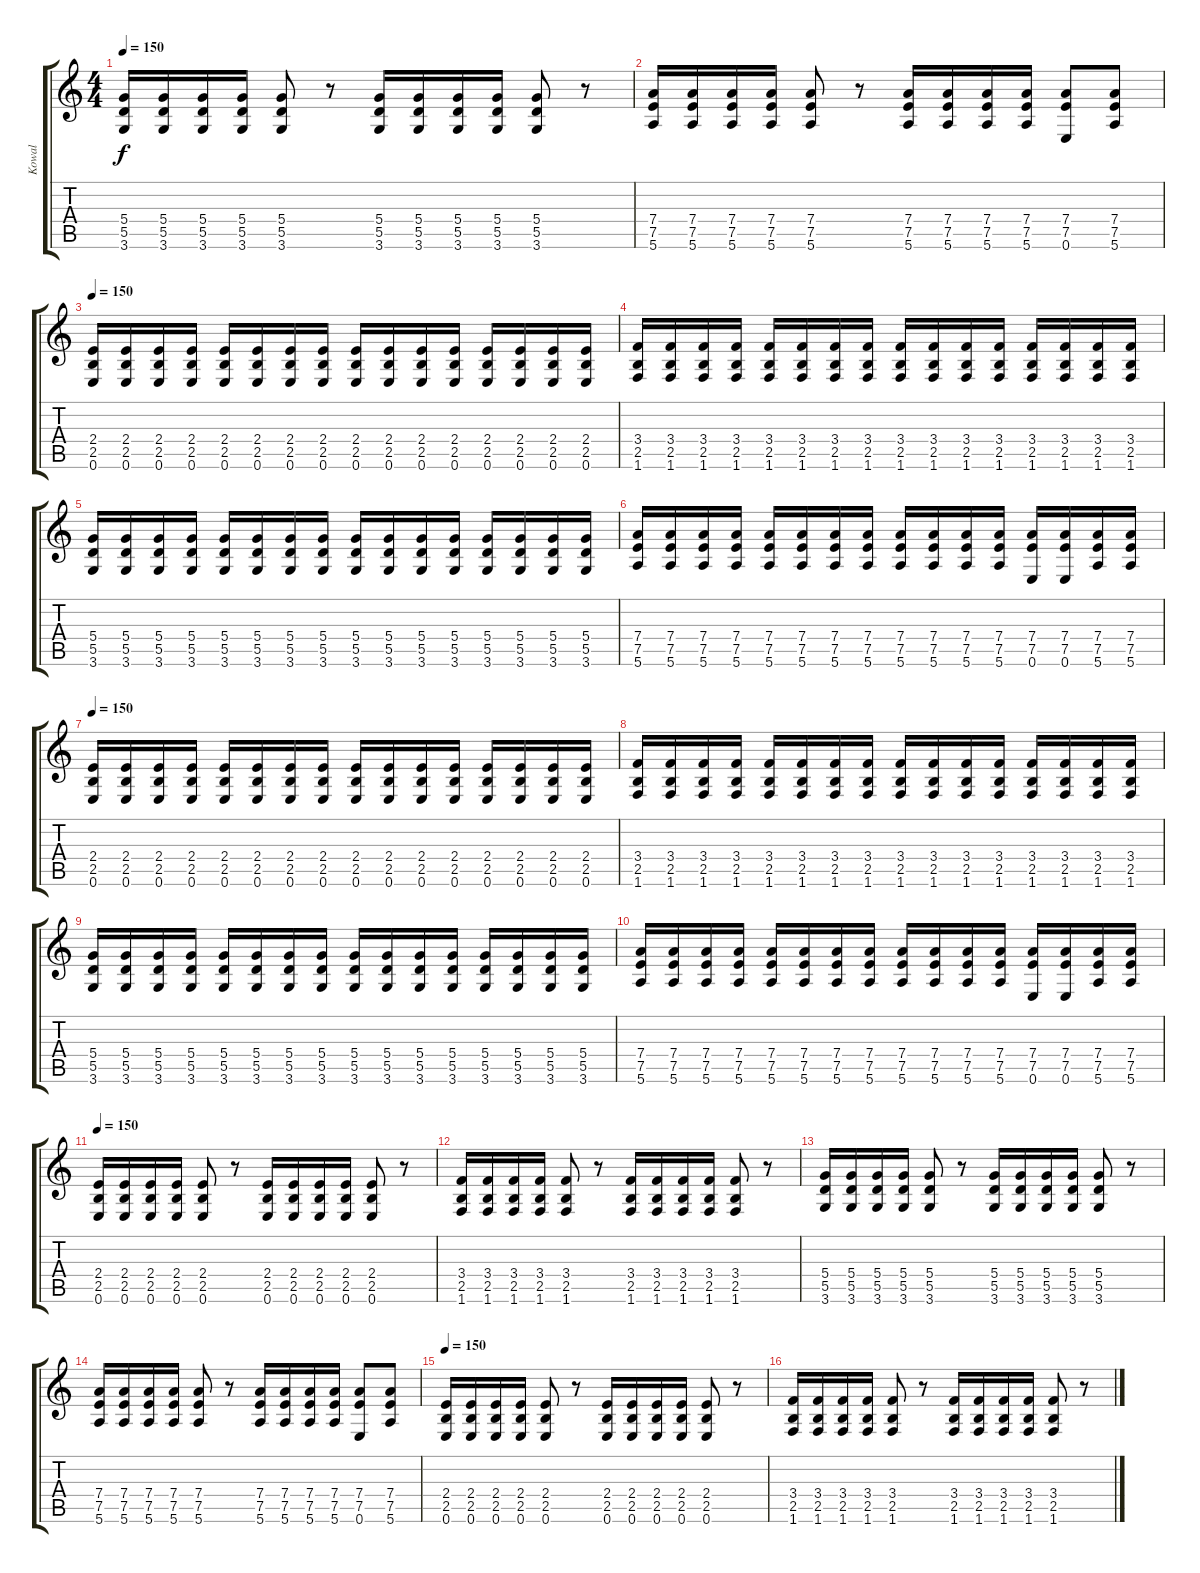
\track ("Kowal" "Kowal") {instrument electricguitarclean}
\staff {score tabs}
\tuning (E4 B3 G3 D3 A2 E2) {hide}
\ts (4 4)
\tempo 150
\clef g2
\ks c
(5.4 5.5 3.6).16{dy f} (5.4 5.5 3.6).16 (5.4 5.5 3.6).16 (5.4 5.5 3.6).16 (5.4 5.5 3.6).8 r.8 (5.4 5.5 3.6).16 (5.4 5.5 3.6).16 (5.4 5.5 3.6).16 (5.4 5.5 3.6).16 (5.4 5.5 3.6).8 r.8 |
(7.4 7.5 5.6).16 (7.4 7.5 5.6).16 (7.4 7.5 5.6).16 (7.4 7.5 5.6).16 (7.4 7.5 5.6).8 r.8 (7.4 7.5 5.6).16 (7.4 7.5 5.6).16 (7.4 7.5 5.6).16 (7.4 7.5 5.6).16 (7.4 7.5 0.6).8 (7.4 7.5 5.6).8 |
\tempo 150
(2.4 2.5 0.6).16{instrument distortionguitar} (2.4 2.5 0.6).16 (2.4 2.5 0.6).16 (2.4 2.5 0.6).16 (2.4 2.5 0.6).16 (2.4 2.5 0.6).16 (2.4 2.5 0.6).16 (2.4 2.5 0.6).16 (2.4 2.5 0.6).16 (2.4 2.5 0.6).16 (2.4 2.5 0.6).16 (2.4 2.5 0.6).16 (2.4 2.5 0.6).16 (2.4 2.5 0.6).16 (2.4 2.5 0.6).16 (2.4 2.5 0.6).16 |
(3.4 2.5 1.6).16 (3.4 2.5 1.6).16 (3.4 2.5 1.6).16 (3.4 2.5 1.6).16 (3.4 2.5 1.6).16 (3.4 2.5 1.6).16 (3.4 2.5 1.6).16 (3.4 2.5 1.6).16 (3.4 2.5 1.6).16 (3.4 2.5 1.6).16 (3.4 2.5 1.6).16 (3.4 2.5 1.6).16 (3.4 2.5 1.6).16 (3.4 2.5 1.6).16 (3.4 2.5 1.6).16 (3.4 2.5 1.6).16 |
(5.4 5.5 3.6).16 (5.4 5.5 3.6).16 (5.4 5.5 3.6).16 (5.4 5.5 3.6).16 (5.4 5.5 3.6).16 (5.4 5.5 3.6).16 (5.4 5.5 3.6).16 (5.4 5.5 3.6).16 (5.4 5.5 3.6).16 (5.4 5.5 3.6).16 (5.4 5.5 3.6).16 (5.4 5.5 3.6).16 (5.4 5.5 3.6).16 (5.4 5.5 3.6).16 (5.4 5.5 3.6).16 (5.4 5.5 3.6).16 |
(7.4 7.5 5.6).16 (7.4 7.5 5.6).16 (7.4 7.5 5.6).16 (7.4 7.5 5.6).16 (7.4 7.5 5.6).16 (7.4 7.5 5.6).16 (7.4 7.5 5.6).16 (7.4 7.5 5.6).16 (7.4 7.5 5.6).16 (7.4 7.5 5.6).16 (7.4 7.5 5.6).16 (7.4 7.5 5.6).16 (7.4 7.5 0.6).16 (7.4 7.5 0.6).16 (7.4 7.5 5.6).16 (7.4 7.5 5.6).16 |
\tempo 150
(2.4 2.5 0.6).16{instrument distortionguitar} (2.4 2.5 0.6).16 (2.4 2.5 0.6).16 (2.4 2.5 0.6).16 (2.4 2.5 0.6).16 (2.4 2.5 0.6).16 (2.4 2.5 0.6).16 (2.4 2.5 0.6).16 (2.4 2.5 0.6).16 (2.4 2.5 0.6).16 (2.4 2.5 0.6).16 (2.4 2.5 0.6).16 (2.4 2.5 0.6).16 (2.4 2.5 0.6).16 (2.4 2.5 0.6).16 (2.4 2.5 0.6).16 |
(3.4 2.5 1.6).16 (3.4 2.5 1.6).16 (3.4 2.5 1.6).16 (3.4 2.5 1.6).16 (3.4 2.5 1.6).16 (3.4 2.5 1.6).16 (3.4 2.5 1.6).16 (3.4 2.5 1.6).16 (3.4 2.5 1.6).16 (3.4 2.5 1.6).16 (3.4 2.5 1.6).16 (3.4 2.5 1.6).16 (3.4 2.5 1.6).16 (3.4 2.5 1.6).16 (3.4 2.5 1.6).16 (3.4 2.5 1.6).16 |
(5.4 5.5 3.6).16 (5.4 5.5 3.6).16 (5.4 5.5 3.6).16 (5.4 5.5 3.6).16 (5.4 5.5 3.6).16 (5.4 5.5 3.6).16 (5.4 5.5 3.6).16 (5.4 5.5 3.6).16 (5.4 5.5 3.6).16 (5.4 5.5 3.6).16 (5.4 5.5 3.6).16 (5.4 5.5 3.6).16 (5.4 5.5 3.6).16 (5.4 5.5 3.6).16 (5.4 5.5 3.6).16 (5.4 5.5 3.6).16 |
(7.4 7.5 5.6).16 (7.4 7.5 5.6).16 (7.4 7.5 5.6).16 (7.4 7.5 5.6).16 (7.4 7.5 5.6).16 (7.4 7.5 5.6).16 (7.4 7.5 5.6).16 (7.4 7.5 5.6).16 (7.4 7.5 5.6).16 (7.4 7.5 5.6).16 (7.4 7.5 5.6).16 (7.4 7.5 5.6).16 (7.4 7.5 0.6).16 (7.4 7.5 0.6).16 (7.4 7.5 5.6).16 (7.4 7.5 5.6).16 |
\tempo 150
(2.4 2.5 0.6).16{instrument distortionguitar} (2.4 2.5 0.6).16 (2.4 2.5 0.6).16 (2.4 2.5 0.6).16 (2.4 2.5 0.6).8 r.8 (2.4 2.5 0.6).16 (2.4 2.5 0.6).16 (2.4 2.5 0.6).16 (2.4 2.5 0.6).16 (2.4 2.5 0.6).8 r.8 |
(3.4 2.5 1.6).16 (3.4 2.5 1.6).16 (3.4 2.5 1.6).16 (3.4 2.5 1.6).16 (3.4 2.5 1.6).8 r.8 (3.4 2.5 1.6).16 (3.4 2.5 1.6).16 (3.4 2.5 1.6).16 (3.4 2.5 1.6).16 (3.4 2.5 1.6).8 r.8 |
(5.4 5.5 3.6).16 (5.4 5.5 3.6).16 (5.4 5.5 3.6).16 (5.4 5.5 3.6).16 (5.4 5.5 3.6).8 r.8 (5.4 5.5 3.6).16 (5.4 5.5 3.6).16 (5.4 5.5 3.6).16 (5.4 5.5 3.6).16 (5.4 5.5 3.6).8 r.8 |
(7.4 7.5 5.6).16 (7.4 7.5 5.6).16 (7.4 7.5 5.6).16 (7.4 7.5 5.6).16 (7.4 7.5 5.6).8 r.8 (7.4 7.5 5.6).16 (7.4 7.5 5.6).16 (7.4 7.5 5.6).16 (7.4 7.5 5.6).16 (7.4 7.5 0.6).8 (7.4 7.5 5.6).8 |
\tempo 150
(2.4 2.5 0.6).16{instrument distortionguitar} (2.4 2.5 0.6).16 (2.4 2.5 0.6).16 (2.4 2.5 0.6).16 (2.4 2.5 0.6).8 r.8 (2.4 2.5 0.6).16 (2.4 2.5 0.6).16 (2.4 2.5 0.6).16 (2.4 2.5 0.6).16 (2.4 2.5 0.6).8 r.8 |
(3.4 2.5 1.6).16 (3.4 2.5 1.6).16 (3.4 2.5 1.6).16 (3.4 2.5 1.6).16 (3.4 2.5 1.6).8 r.8 (3.4 2.5 1.6).16 (3.4 2.5 1.6).16 (3.4 2.5 1.6).16 (3.4 2.5 1.6).16 (3.4 2.5 1.6).8 r.8
